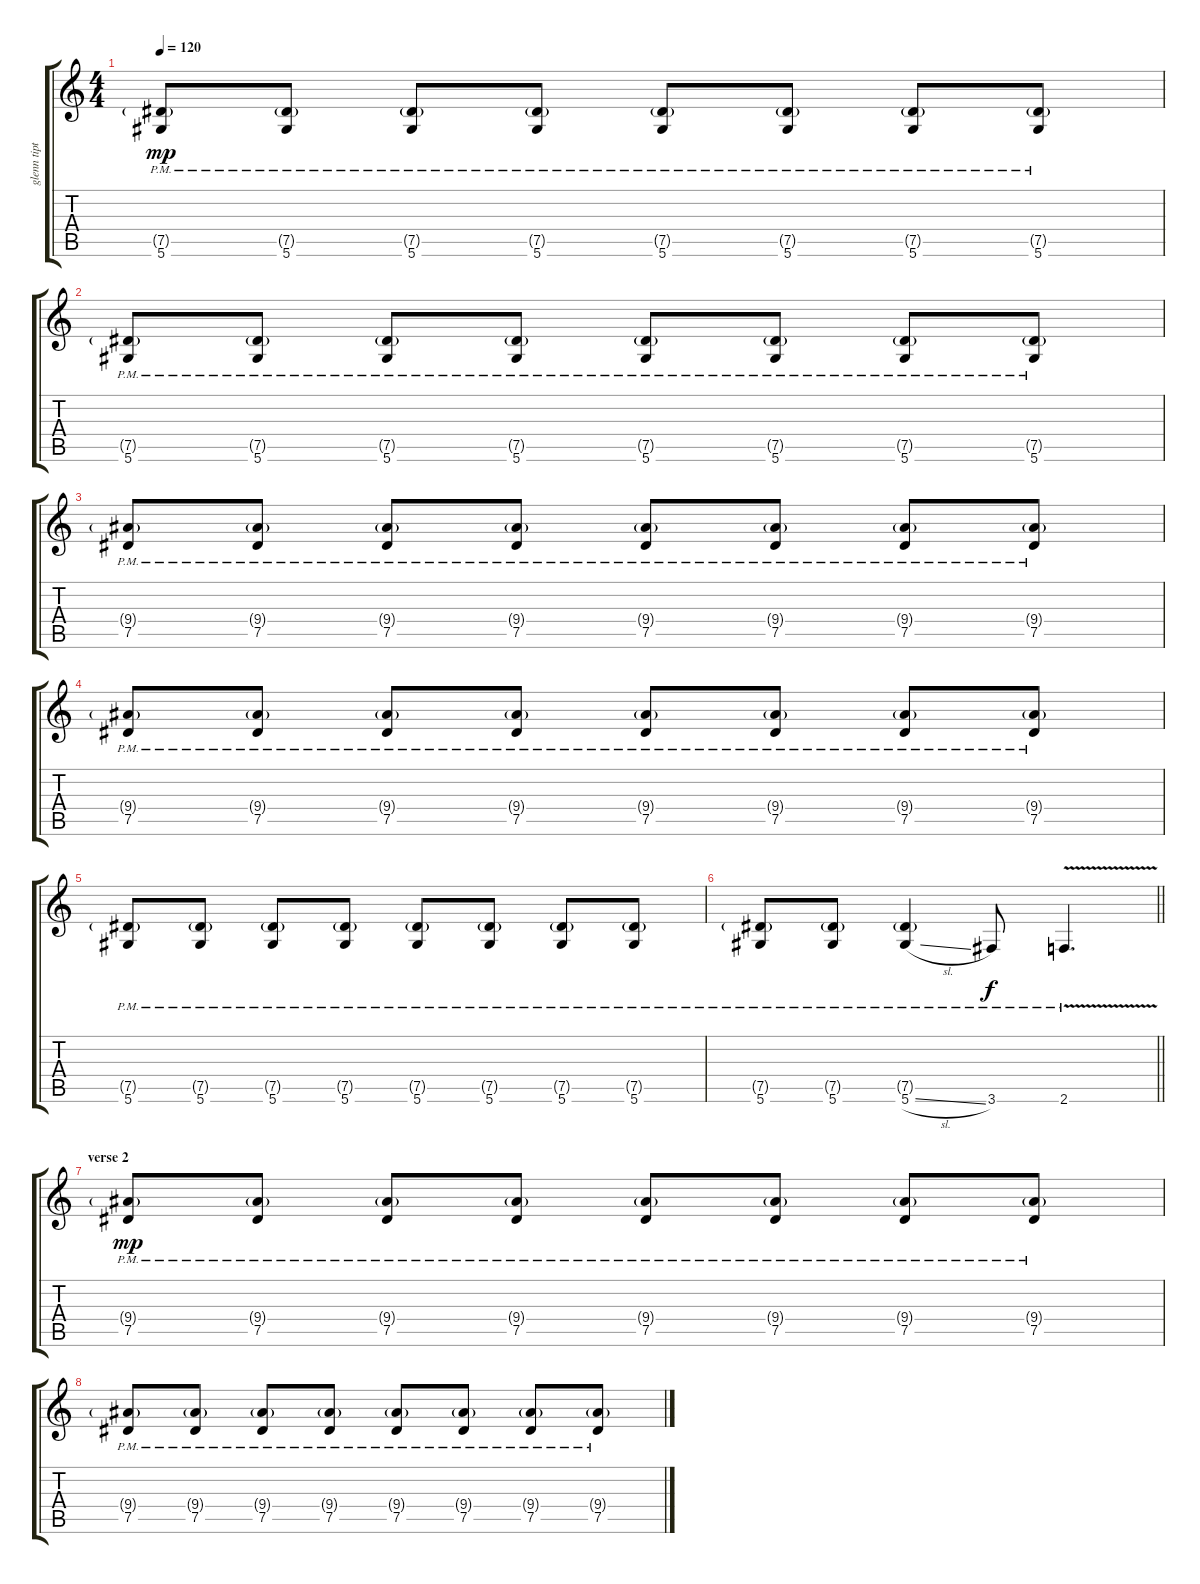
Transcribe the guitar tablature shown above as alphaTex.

\track ("glenn tipton" "glenn tipt") {instrument acousticguitarsteel}
\staff {score tabs}
\tuning (Eb4 Bb3 Gb3 Db3 Ab2 Eb2) {hide}
\ts (4 4)
\tempo 120
\clef g2
\ks c
(7.5{g pm} 5.6{pm}).8{dy mp} (7.5{g pm} 5.6{pm}).8 (7.5{g pm} 5.6{pm}).8 (7.5{g pm} 5.6{pm}).8 (7.5{g pm} 5.6{pm}).8 (7.5{g pm} 5.6{pm}).8 (7.5{g pm} 5.6{pm}).8 (7.5{g pm} 5.6{pm}).8 |
(7.5{g pm} 5.6{pm}).8 (7.5{g pm} 5.6{pm}).8 (7.5{g pm} 5.6{pm}).8 (7.5{g pm} 5.6{pm}).8 (7.5{g pm} 5.6{pm}).8 (7.5{g pm} 5.6{pm}).8 (7.5{g pm} 5.6{pm}).8 (7.5{g pm} 5.6{pm}).8 |
(9.4{g} 7.5{pm}).8 (9.4{g} 7.5{pm}).8 (9.4{g} 7.5{pm}).8 (9.4{g} 7.5{pm}).8 (9.4{g} 7.5{pm}).8 (9.4{g} 7.5{pm}).8 (9.4{g} 7.5{pm}).8 (9.4{g} 7.5{pm}).8 |
(9.4{g} 7.5{pm}).8 (9.4{g} 7.5{pm}).8 (9.4{g} 7.5{pm}).8 (9.4{g} 7.5{pm}).8 (9.4{g} 7.5{pm}).8 (9.4{g} 7.5{pm}).8 (9.4{g} 7.5{pm}).8 (9.4{g} 7.5{pm}).8 |
(7.5{g pm} 5.6{pm}).8 (7.5{g pm} 5.6{pm}).8 (7.5{g pm} 5.6{pm}).8 (7.5{g pm} 5.6{pm}).8 (7.5{g pm} 5.6{pm}).8 (7.5{g pm} 5.6{pm}).8 (7.5{g pm} 5.6{pm}).8 (7.5{g pm} 5.6{pm}).8 |
\barLineRight lightlight
(7.5{g pm} 5.6{pm}).8 (7.5{g pm} 5.6{pm}).8 (7.5{g pm} 5.6{sl pm}).4 3.6{pm}.8{dy f} 2.6{v pm}.4{d} |
\section ("" "verse 2")
(9.4{g} 7.5{pm}).8{dy mp volume 9} (9.4{g} 7.5{pm}).8 (9.4{g} 7.5{pm}).8 (9.4{g} 7.5{pm}).8 (9.4{g} 7.5{pm}).8 (9.4{g} 7.5{pm}).8 (9.4{g} 7.5{pm}).8 (9.4{g} 7.5{pm}).8 |
(9.4{g} 7.5{pm}).8 (9.4{g} 7.5{pm}).8 (9.4{g} 7.5{pm}).8 (9.4{g} 7.5{pm}).8 (9.4{g} 7.5{pm}).8 (9.4{g} 7.5{pm}).8 (9.4{g} 7.5{pm}).8 (9.4{g} 7.5{pm}).8
